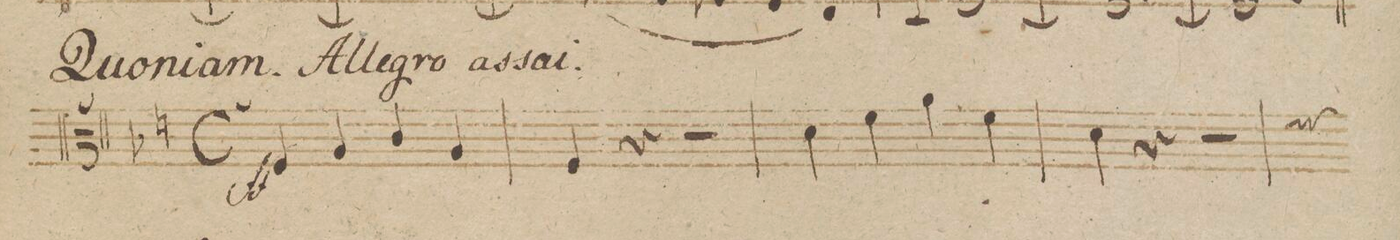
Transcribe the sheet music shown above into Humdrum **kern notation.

**kern	**dynam
*I"Viola.	*
*clefC3	*
*k[b-e-]	*
*met(c)	*
*M3/4	*
*k[b-]	*
*M4/4	*
*met(c)	*
*mmet(c)	*
4F/	ff
4A/	.
4c/	.
4A/	.
=130	=130
4F/	.
4r	.
2r	.
=131	=131
4d\	.
4f\	.
4a\	.
4f\	.
=132	=132
4d\	.
4r	.
2r	.
*custos:e	*
=133	=133
*-	*-
